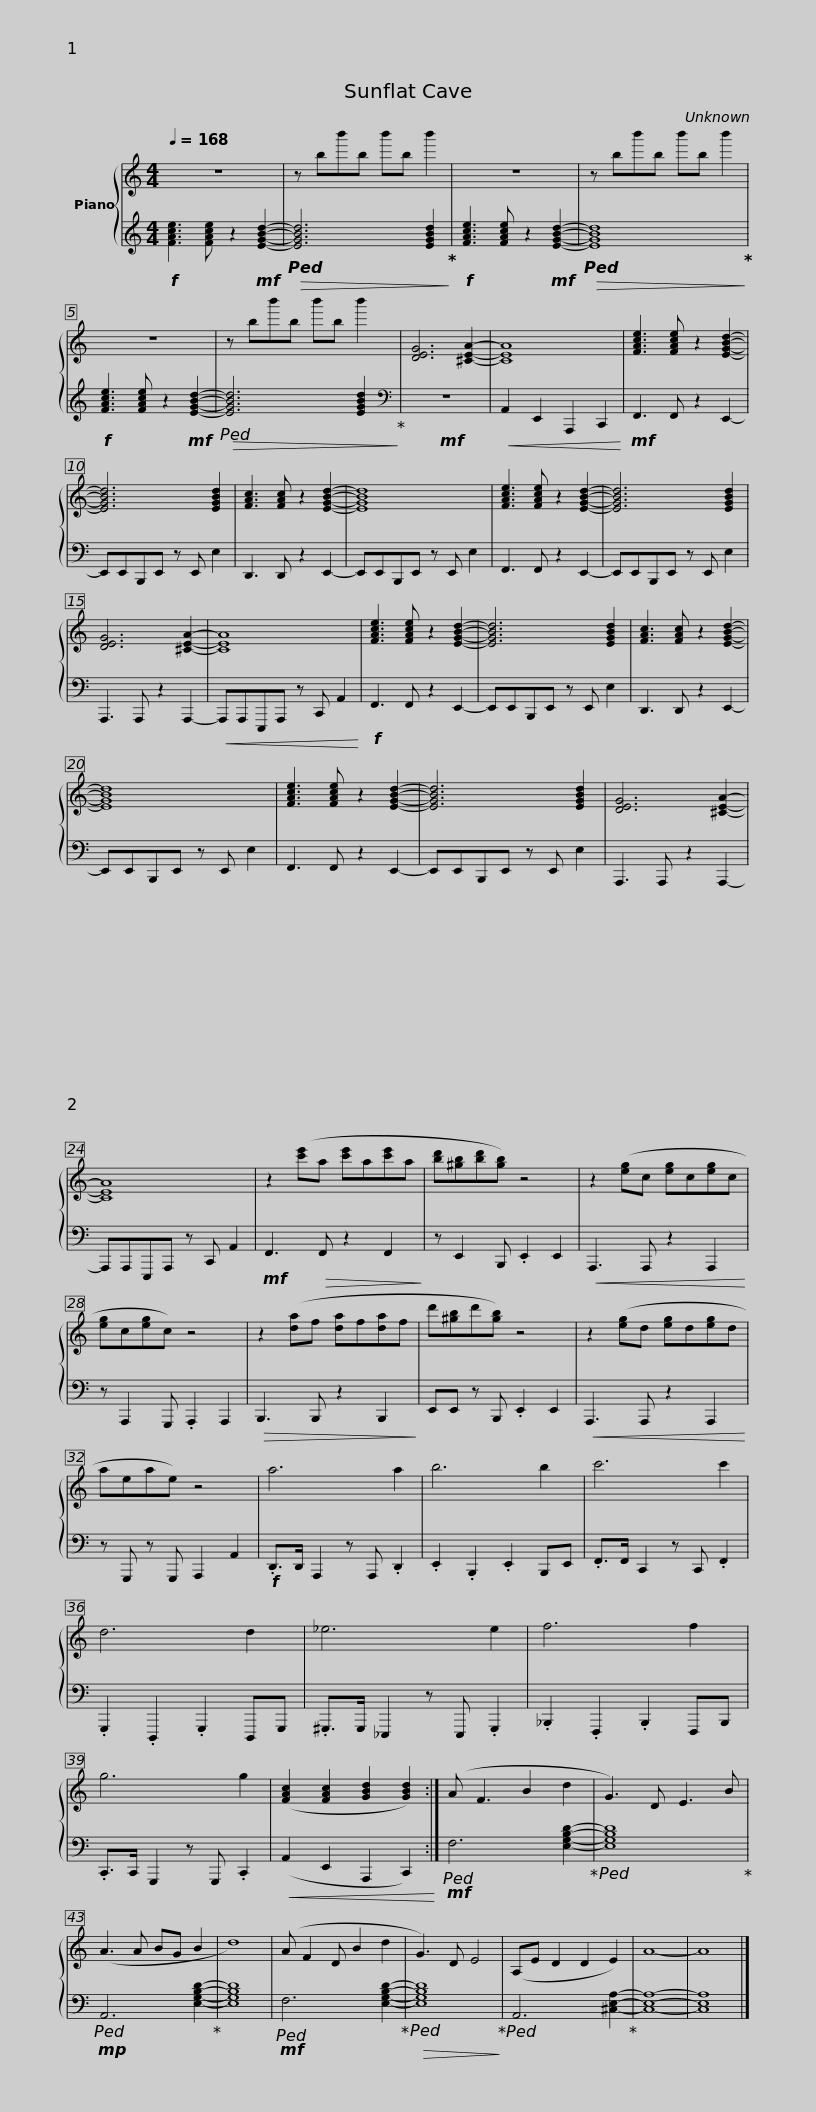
X:1
%%score { 1 | 2 }
L:1/8
Q:1/4=168
M:4/4
I:linebreak $
K:C
V:1 treble
V:2 treble
V:1
 z8 | z bb'b b'b b'2 | z8 | z bb'b b'b b'2 | z8 | %5
 z bb'b b'b b'2 |$ [DEG]6 [^CEA]2- | [CEA]8 | [FAce]3 [FAce] z2 [EGBd]2- | [EGBd]6 [EGBd]2 | %10
 [FAc]3 [FAc] z2 [EGBd]2- | [EGBd]8 |$ [FAce]3 [FAce] z2 [EGBd]2- | [EGBd]6 [EGBd]2 | [DEG]6 [^CEA]2- | %15
 [CEA]8 | [FAce]3 [FAce] z2 [EGBd]2- | [EGBd]6 [EGBd]2 |$ [FAc]3 [FAc] z2 [EGBd]2- | [EGBd]8 | %20
 [FAce]3 [FAce] z2 [EGBd]2- | [EGBd]6 [EGBd]2 | [DEG]6 [^CEA]2- | [CEA]8 |$ z2 ([c'e']a [c'e']a[c'e']a | %25
 [bd'][^gb][bd'][gb]) z4 | z2 ([eg]c [eg]c[eg]c | [eg]c[eg]c) z4 | z2 ([da]f [da]f[da]f |$ d'[^gb]d'[gb]) z4 | %30
 z2 ([eg]d [eg]d[eg]d | aeae) z4 | a6 a2 | b6 b2 | c'6 c'2 |$ %35
 d6 d2 | _e6 e2 | f6 f2 | g6 g2 | ([FAc]2 [FAc]2 [GBd]2 [GBd]2) :| %40
 (A F3 B2 d2 |$ G3) D E3 B | (A3 A BG B2 | d8) | (A F2 D B2 d2 | %45
 G3) D E4 | (A,E D2 D2 E2) | A8- | A8 |] %49
V:2
!f! [FAce]3 [FAce] z2!mf! [EGBd]2- |!ped!!>(! [EGBd]6 [EGBd]2!ped-up!!>)! |!f! [FAce]3 [FAce] z2!mf! [EGBd]2- |!ped!!>(! [EGBd]8!ped-up!!>)! |!f! [FAce]3 [FAce] z2!mf! [EGBd]2- | %5
!ped!!>(! [EGBd]6 [EGBd]2!ped-up!!>)! |$[K:bass]!mf! z8 |!<(! A,,2 E,,2 A,,,2 C,,2!<)! |!mf! F,,3 F,, z2 E,,2- | E,,E,,B,,,E,, z E,, E,2 | %10
 D,,3 D,, z2 E,,2- | E,,E,,B,,,E,, z E,, E,2 |$ F,,3 F,, z2 E,,2- | E,,E,,B,,,E,, z E,, E,2 | A,,,3 A,,, z2 A,,,2- | %15
!<(! A,,,A,,,E,,,A,,, z C,, A,,2!<)! |!f! F,,3 F,, z2 E,,2- | E,,E,,B,,,E,, z E,, E,2 |$ D,,3 D,, z2 E,,2- | E,,E,,B,,,E,, z E,, E,2 | %20
 F,,3 F,, z2 E,,2- | E,,E,,B,,,E,, z E,, E,2 | A,,,3 A,,, z2 A,,,2- | A,,,A,,,E,,,A,,, z C,, A,,2 |$!mf! F,,3!>(! F,, z2 F,,2!>)! | %25
 z E,,2 B,,, .E,,2 E,,2 |!<(! A,,,3 A,,, z2 A,,,2!<)! | z A,,,2 G,,, .A,,,2 A,,,2 |!>(! B,,,3 B,,, z2 B,,,2!>)! |$ E,,E,, z B,,, .E,,2 E,,2 | %30
!<(! A,,,3 A,,, z2 A,,,2!<)! | z G,,, z G,,, A,,,2 A,,2 |!f! .D,,>D,, A,,,2 z A,,, .D,,2 | .E,,2 .B,,,2 .E,,2 B,,,E,, | .F,,>F,, C,,2 z C,, .F,,2 |$ %35
 .G,,,2 .D,,,2 .G,,,2 D,,,G,,, | .^G,,,>G,,, _E,,,2 z E,,, .G,,,2 | ._B,,,2 .F,,,2 .B,,,2 F,,,B,,, | .C,,>C,, G,,,2 z G,,, .C,,2 |!<(! (A,,2 E,,2 A,,,2 C,,2)!<)! :| %40
!mf!!ped! F,6 [E,G,B,D]2-!ped-up! |$!ped! [E,G,B,D]8!ped-up! |!mp!!ped! A,,6 [E,G,B,D]2-!ped-up! | [E,G,B,D]8 |!mf!!ped! F,6 [E,G,B,D]2-!ped-up! | %45
!ped!!>(! [E,G,B,D]8!ped-up!!>)! |!ped! A,,6 [^C,E,A,]2-!ped-up! | [C,E,A,]8- | [C,E,A,]8 |] %49
